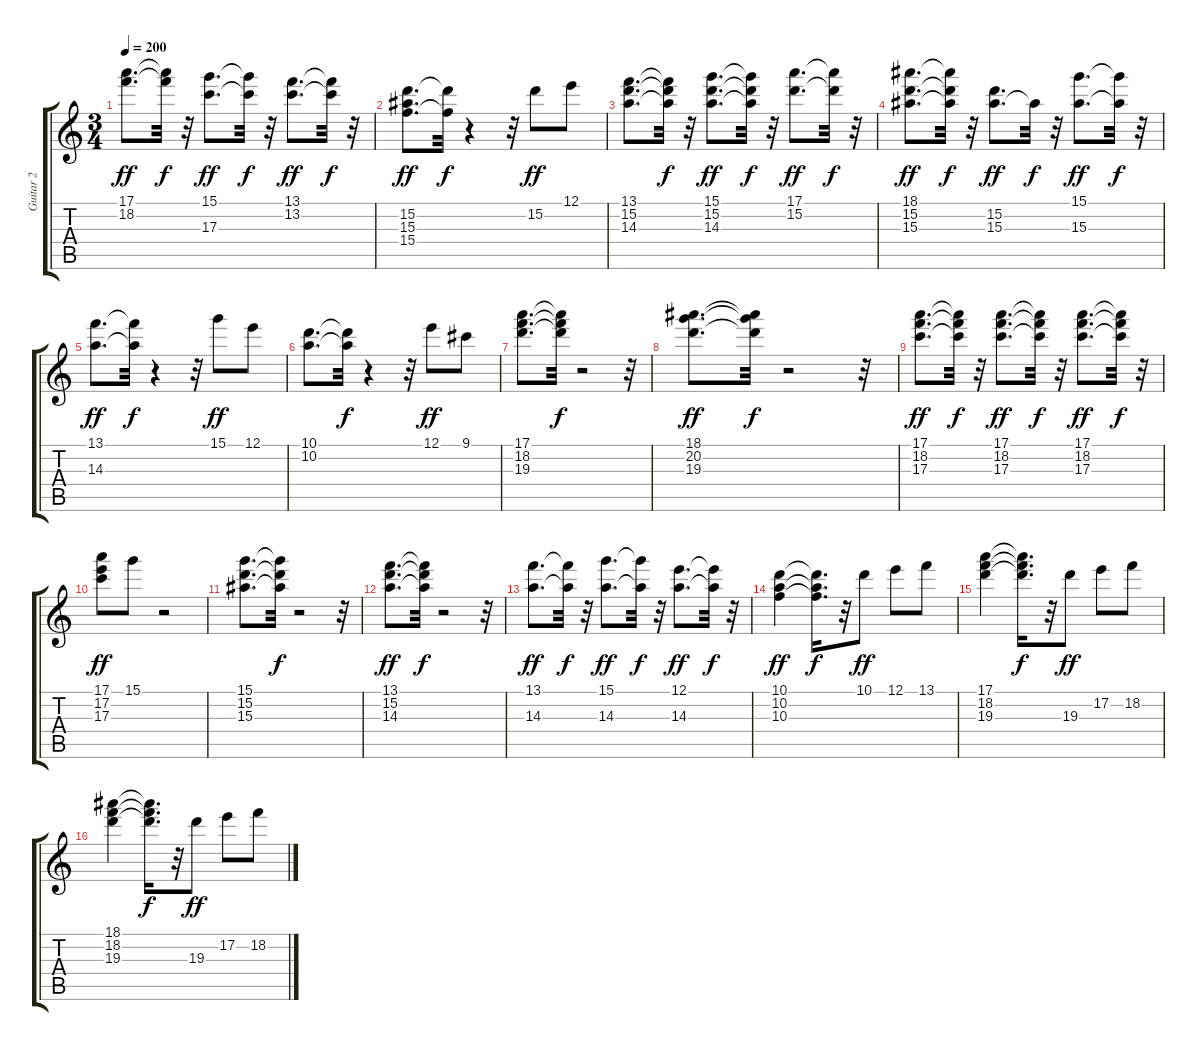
\track ("Guitar 2" "Guitar 2") {instrument overdrivenguitar}
\staff {score tabs}
\tuning (E4 B3 G3 D3 A2 D2) {hide}
\ts (3 4)
\tempo 200
\clef g2
\ks c
(17.1 18.2).8{d dy ff} (17.1{t} 18.2{t}).32{dy f} r.32 (15.1 17.3).8{d dy ff} (15.1{t} 17.3{t}).32{dy f} r.32 (13.1 13.2).8{d dy ff} (13.1{t} 13.2{t}).32{dy f} r.32 |
(15.2 15.3 15.4).8{d dy ff} (15.2{t} 15.4{t}).32{dy f} r.4 r.32 15.2.8{dy ff} 12.1.8 |
(13.1 15.2 14.3).8{d} (13.1{t} 15.2{t} 14.3{t}).32{dy f} r.32 (15.1 15.2 14.3).8{d dy ff} (15.1{t} 15.2{t} 14.3{t}).32{dy f} r.32 (17.1 15.2).8{d dy ff} (17.1{t} 15.2{t}).32{dy f} r.32 |
(18.1 15.2 15.3).8{d dy ff} (18.1{t} 15.2{t} 15.3{t}).32{dy f} r.32 (15.2 15.3).8{d dy ff} 15.3{t}.32{dy f} r.32 (15.1 15.3).8{d dy ff} (15.1{t} 15.3{t}).32{dy f} r.32 |
(13.1 14.3).8{d dy ff} (13.1{t} 14.3{t}).32{dy f} r.4 r.32 15.1.8{dy ff} 12.1.8 |
(10.1 10.2).8{d} (10.1{t} 10.2{t}).32{dy f} r.4 r.32 12.1.8{dy ff} 9.1.8 |
(17.1 18.2 19.3).8{d} (17.1{t} 18.2{t} 19.3{t}).32{dy f} r.2 r.32 |
(18.1 20.2 19.3).8{d dy ff} (18.1{t} 20.2{t} 19.3{t}).32{dy f} r.2 r.32 |
(17.1 18.2 17.3).8{d dy ff} (17.1{t} 18.2{t} 17.3{t}).32{dy f} r.32 (17.1 18.2 17.3).8{d dy ff} (17.1{t} 18.2{t} 17.3{t}).32{dy f} r.32 (17.1 18.2 17.3).8{d dy ff} (17.1{t} 18.2{t} 17.3{t}).32{dy f} r.32 |
(17.1 17.2 17.3).8{dy ff} 15.1.8 r.2 |
(15.1 15.2 15.3).8{d} (15.1{t} 15.2{t} 15.3{t}).32{dy f} r.2 r.32 |
(13.1 15.2 14.3).8{d dy ff} (13.1{t} 15.2{t} 14.3{t}).32{dy f} r.2 r.32 |
(13.1 14.3).8{d dy ff} (13.1{t} 14.3{t}).32{dy f} r.32 (15.1 14.3).8{d dy ff} (15.1{t} 14.3{t}).32{dy f} r.32 (12.1 14.3).8{d dy ff} (12.1{t} 14.3{t}).32{dy f} r.32 |
(10.1 10.2 10.3).4{dy ff} (10.1{t} 10.2{t} 10.3{t}).16{d dy f} r.32 10.1.8{dy ff} 12.1.8 13.1.8 |
(17.1 18.2 19.3).4 (17.1{t} 18.2{t} 19.3{t}).16{d dy f} r.32 19.3.8{dy ff} 17.2.8 18.2.8 |
(18.1 18.2 19.3).4 (18.1{t} 18.2{t} 19.3{t}).16{d dy f} r.32 19.3.8{dy ff} 17.2.8 18.2.8
